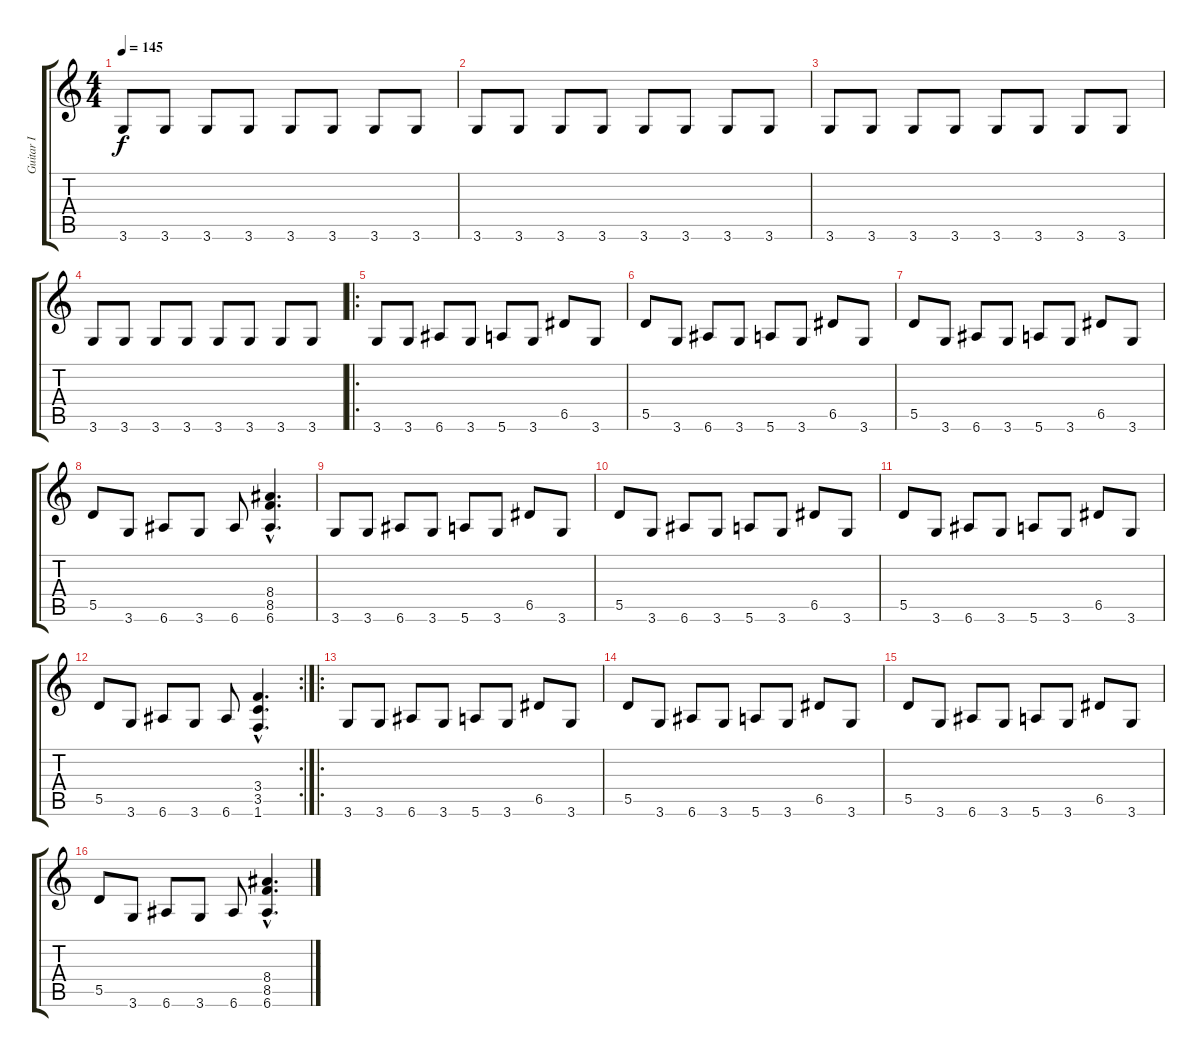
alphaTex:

\track ("Guitar I" "Guitar I") {instrument overdrivenguitar}
\staff {score tabs}
\tuning (E4 B3 G3 D3 A2 E2) {hide}
\ts (4 4)
\tempo 145
\clef g2
\ks c
3.6.8{dy f instrument overdrivenguitar} 3.6.8 3.6.8 3.6.8 3.6.8 3.6.8 3.6.8 3.6.8 |
3.6.8 3.6.8 3.6.8 3.6.8 3.6.8 3.6.8 3.6.8 3.6.8 |
3.6.8 3.6.8 3.6.8 3.6.8 3.6.8 3.6.8 3.6.8 3.6.8 |
3.6.8 3.6.8 3.6.8 3.6.8 3.6.8 3.6.8 3.6.8 3.6.8 |
\ro
3.6.8 3.6.8 6.6.8 3.6.8 5.6.8 3.6.8 6.5.8 3.6.8 |
5.5.8 3.6.8 6.6.8 3.6.8 5.6.8 3.6.8 6.5.8 3.6.8 |
5.5.8 3.6.8 6.6.8 3.6.8 5.6.8 3.6.8 6.5.8 3.6.8 |
5.5.8 3.6.8 6.6.8 3.6.8 6.6.8 (8.4{hac} 8.5{hac} 6.6{hac}).4{d} |
3.6.8 3.6.8 6.6.8 3.6.8 5.6.8 3.6.8 6.5.8 3.6.8 |
5.5.8 3.6.8 6.6.8 3.6.8 5.6.8 3.6.8 6.5.8 3.6.8 |
5.5.8 3.6.8 6.6.8 3.6.8 5.6.8 3.6.8 6.5.8 3.6.8 |
\rc 2
5.5.8 3.6.8 6.6.8 3.6.8 6.6.8 (3.4{hac} 3.5{hac} 1.6{hac}).4{d} |
\ro
3.6.8 3.6.8 6.6.8 3.6.8 5.6.8 3.6.8 6.5.8 3.6.8 |
5.5.8 3.6.8 6.6.8 3.6.8 5.6.8 3.6.8 6.5.8 3.6.8 |
5.5.8 3.6.8 6.6.8 3.6.8 5.6.8 3.6.8 6.5.8 3.6.8 |
5.5.8 3.6.8 6.6.8 3.6.8 6.6.8 (8.4{hac} 8.5{hac} 6.6{hac}).4{d}
